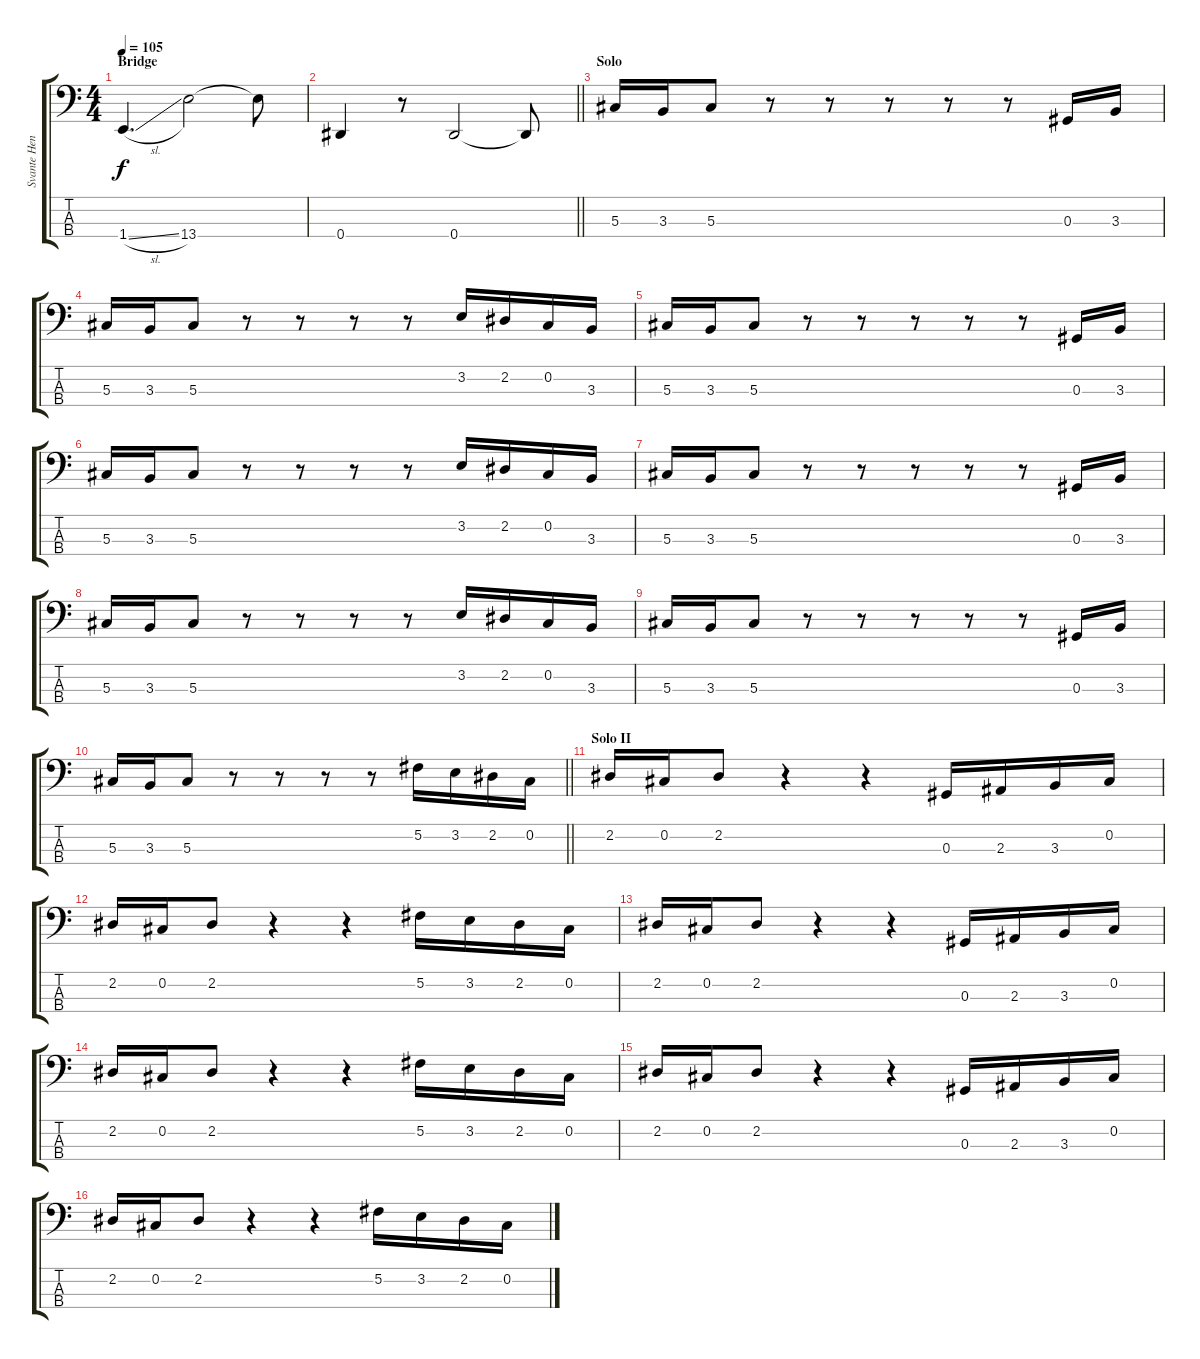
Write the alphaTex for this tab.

\track ("Svante Henrysson" "Svante Hen") {instrument electricbassfinger}
\staff {score tabs}
\tuning (Gb2 Db2 Ab1 Eb1) {hide}
\ts (4 4)
\section ("" "Bridge")
\tempo 105
\clef f4
\ks c
1.4{sl}.4{d dy f} 13.4.2 13.4{t}.8 |
\barLineRight lightlight
0.4.4 r.8 0.4.2 0.4{t}.8 |
\section ("" "Solo")
5.3.16 3.3.16 5.3.8 r.8 r.8 r.8 r.8 r.8 0.3.16 3.3.16 |
5.3.16 3.3.16 5.3.8 r.8 r.8 r.8 r.8 3.2.16 2.2.16 0.2.16 3.3.16 |
5.3.16 3.3.16 5.3.8 r.8 r.8 r.8 r.8 r.8 0.3.16 3.3.16 |
5.3.16 3.3.16 5.3.8 r.8 r.8 r.8 r.8 3.2.16 2.2.16 0.2.16 3.3.16 |
5.3.16 3.3.16 5.3.8 r.8 r.8 r.8 r.8 r.8 0.3.16 3.3.16 |
5.3.16 3.3.16 5.3.8 r.8 r.8 r.8 r.8 3.2.16 2.2.16 0.2.16 3.3.16 |
5.3.16 3.3.16 5.3.8 r.8 r.8 r.8 r.8 r.8 0.3.16 3.3.16 |
\barLineRight lightlight
5.3.16 3.3.16 5.3.8 r.8 r.8 r.8 r.8 5.2.16 3.2.16 2.2.16 0.2.16 |
\section ("" "Solo II")
2.2.16 0.2.16 2.2.8 r.4 r.4 0.3.16 2.3.16 3.3.16 0.2.16 |
2.2.16 0.2.16 2.2.8 r.4 r.4 5.2.16 3.2.16 2.2.16 0.2.16 |
2.2.16 0.2.16 2.2.8 r.4 r.4 0.3.16 2.3.16 3.3.16 0.2.16 |
2.2.16 0.2.16 2.2.8 r.4 r.4 5.2.16 3.2.16 2.2.16 0.2.16 |
2.2.16 0.2.16 2.2.8 r.4 r.4 0.3.16 2.3.16 3.3.16 0.2.16 |
2.2.16 0.2.16 2.2.8 r.4 r.4 5.2.16 3.2.16 2.2.16 0.2.16
